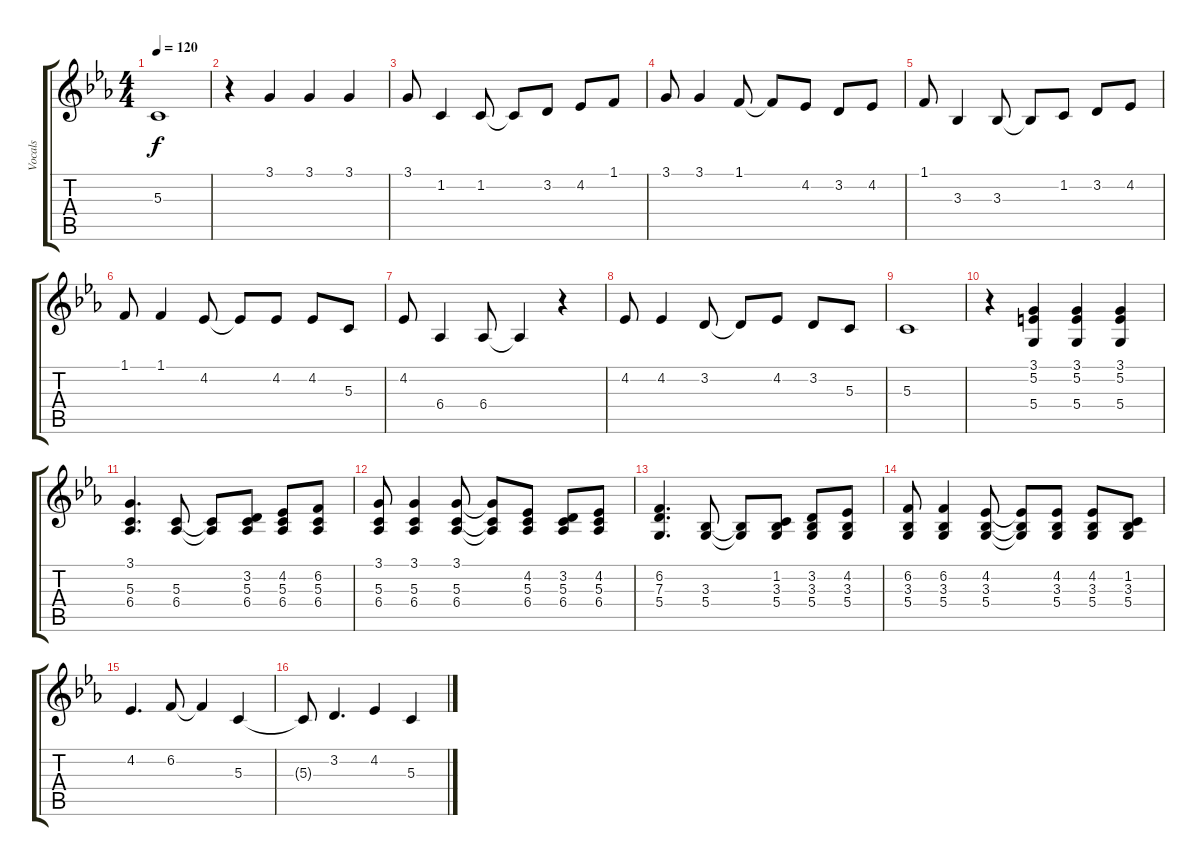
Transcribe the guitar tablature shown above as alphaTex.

\track ("Vocals" "Vocals") {instrument clarinet bank 255}
\staff {score tabs}
\tuning (E4 B3 G3 D3 A2 E2) {hide}
\ts (4 4)
\tempo 120
\clef g2
\ks eb
5.3.1{dy f} |
r.4 3.1.4 3.1.4 3.1.4 |
3.1.8 1.2.4 1.2.8 1.2{t}.8 3.2.8 4.2.8 1.1.8 |
3.1.8 3.1.4 1.1.8 1.1{t}.8 4.2.8 3.2.8 4.2.8 |
1.1.8 3.3.4 3.3.8 3.3{t}.8 1.2.8 3.2.8 4.2.8 |
1.1.8 1.1.4 4.2.8 4.2{t}.8 4.2.8 4.2.8 5.3.8 |
4.2.8 6.4.4 6.4.8 6.4{t}.4 r.4 |
4.2.8 4.2.4 3.2.8 3.2{t}.8 4.2.8 3.2.8 5.3.8 |
5.3.1 |
r.4 (3.1 5.2 5.4).4 (3.1 5.2 5.4).4 (3.1 5.2 5.4).4 |
(3.1 5.3 6.4).4{d} (5.3 6.4).8 (5.3{t} 6.4{t}).8 (3.2 5.3 6.4).8 (4.2 5.3 6.4).8 (6.2 5.3 6.4).8 |
(3.1 5.3 6.4).8 (3.1 5.3 6.4).4 (3.1 5.3 6.4).8 (3.1{t} 5.3{t} 6.4{t}).8 (4.2 5.3 6.4).8 (3.2 5.3 6.4).8 (4.2 5.3 6.4).8 |
(6.2 7.3 5.4).4{d} (3.3 5.4).8 (3.3{t} 5.4{t}).8 (1.2 3.3 5.4).8 (3.2 3.3 5.4).8 (4.2 3.3 5.4).8 |
(6.2 3.3 5.4).8 (6.2 3.3 5.4).4 (4.2 3.3 5.4).8 (4.2{t} 3.3{t} 5.4{t}).8 (4.2 3.3 5.4).8 (4.2 3.3 5.4).8 (1.2 3.3 5.4).8 |
4.2.4{d} 6.2.8 6.2{t}.4 5.3.4 |
5.3{t}.8 3.2.4{d} 4.2.4 5.3.4
